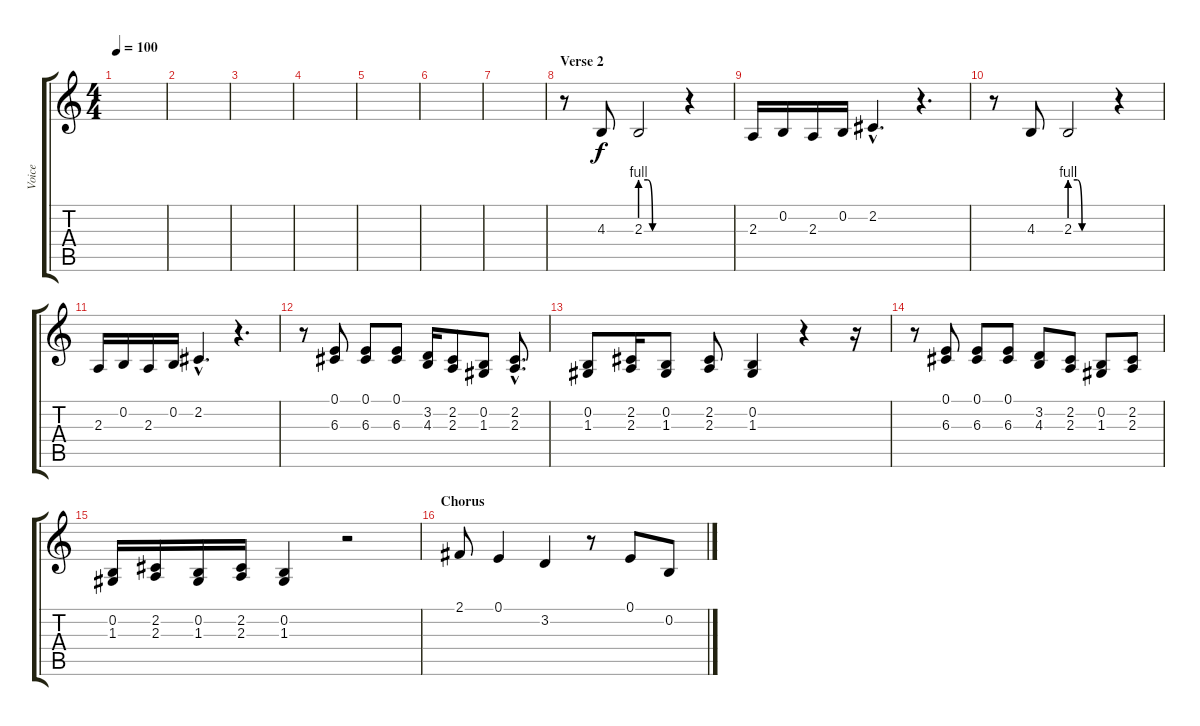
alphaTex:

\track ("Voice" "Voice") {instrument tenorsax}
\staff {score tabs}
\tuning (E4 B3 G3 D3 A2 D2) {hide}
\ts (4 4)
\tempo 100
\clef g2
\ks c
|
|
|
|
|
|
|
\section ("" "Verse 2")
r.8 4.3.8 2.3{be (custom 0 4 11 4 18 0 60 0)}.2 r.4 |
2.3.16 0.2.16 2.3.16 0.2.16 2.2{hac}.4{d} r.4{d} |
r.8 4.3.8 2.3{be (custom 0 4 11 4 18 0 60 0)}.2 r.4 |
2.3.16 0.2.16 2.3.16 0.2.16 2.2{hac}.4{d} r.4{d} |
r.8 (0.1 6.3).8 (0.1 6.3).8 (0.1 6.3).8 (3.2 4.3).16 (2.2 2.3).8 (0.2 1.3).8 (2.2{hac} 2.3{hac}).8{d} |
(0.2 1.3).8 (2.2 2.3).16 (0.2 1.3).8 (2.2 2.3).8 (0.2 1.3).4 r.4 r.16 |
r.8 (0.1 6.3).8 (0.1 6.3).8 (0.1 6.3).8 (3.2 4.3).8 (2.2 2.3).8 (0.2 1.3).8 (2.2 2.3).8 |
(0.2 1.3).16 (2.2 2.3).16 (0.2 1.3).16 (2.2 2.3).16 (0.2 1.3).4 r.2 |
\section ("" "Chorus")
2.1.8 0.1.4 3.2.4 r.8 0.1.8 0.2.8
